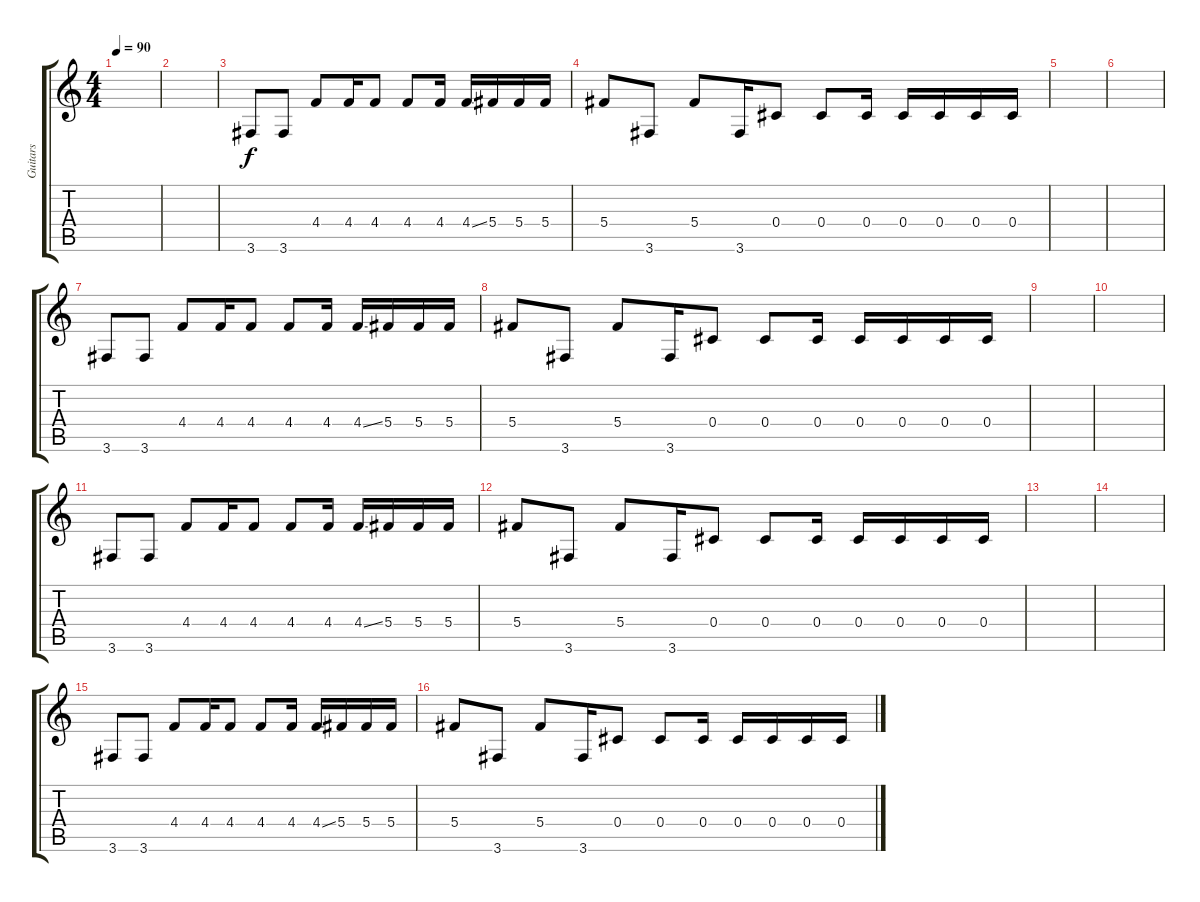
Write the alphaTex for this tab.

\track ("Guitars" "Guitars") {instrument distortionguitar}
\staff {score tabs}
\tuning (Eb4 Bb3 Gb3 Db3 Ab2 Eb2) {hide}
\ts (4 4)
\tempo 90
\clef g2
\ks c
|
|
3.6.8 3.6.8 4.4.8 4.4.16 4.4.8 4.4.8 4.4.16 4.4{ss}.16 5.4.16 5.4.16 5.4.16 |
5.4.8 3.6.8 5.4.8 3.6.16 0.4.8 0.4.8 0.4.16 0.4.16 0.4.16 0.4.16 0.4.16 |
|
|
3.6.8 3.6.8 4.4.8 4.4.16 4.4.8 4.4.8 4.4.16 4.4{ss}.16 5.4.16 5.4.16 5.4.16 |
5.4.8 3.6.8 5.4.8 3.6.16 0.4.8 0.4.8 0.4.16 0.4.16 0.4.16 0.4.16 0.4.16 |
|
|
3.6.8 3.6.8 4.4.8 4.4.16 4.4.8 4.4.8 4.4.16 4.4{ss}.16 5.4.16 5.4.16 5.4.16 |
5.4.8 3.6.8 5.4.8 3.6.16 0.4.8 0.4.8 0.4.16 0.4.16 0.4.16 0.4.16 0.4.16 |
|
|
3.6.8 3.6.8 4.4.8 4.4.16 4.4.8 4.4.8 4.4.16 4.4{ss}.16 5.4.16 5.4.16 5.4.16 |
5.4.8 3.6.8 5.4.8 3.6.16 0.4.8 0.4.8 0.4.16 0.4.16 0.4.16 0.4.16 0.4.16
